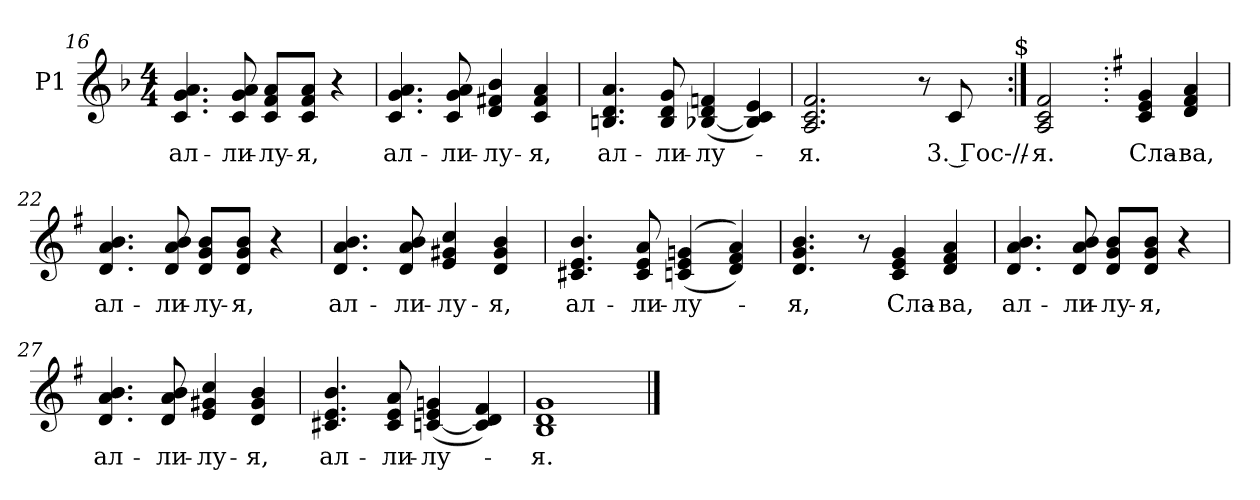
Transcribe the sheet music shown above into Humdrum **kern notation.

**kern	**text
*part1	*part1
*staff1	*staff1
*I"P1	*
!!LO:LB:g=z
*clefG2	*
*k[b-]	*
*F:	*
*M4/4	*
=16	=16
!	!LO:LY:b:color=#000000
4.ci/ 4.gi 4.ai	ал-
!	!LO:LY:b:color=#000000
8ci/ 8gi 8ai	-ли-
!	!LO:LY:b:color=#000000
8ci/ 8fi/ 8ai/L	-лу-
!	!LO:LY:b:color=#000000
8ci/ 8fi/ 8ai/J	-я,
4r	.
=17	=17
!	!LO:LY:b:color=#000000
4.ci/ 4.gi 4.ai	ал-
!	!LO:LY:b:color=#000000
8ci/ 8gi 8ai	-ли-
!	!LO:LY:b:color=#000000
4di/ 4f#Xi 4b-i	-лу-
!	!LO:LY:b:color=#000000
4ci/ 4f#i 4ai	-я,
=18	=18
!	!LO:LY:b:color=#000000
4.Bni/ 4.di 4.ai	ал-
!	!LO:LY:b:color=#000000
8Bi/ 8di 8gi	-ли-
!	!LO:LY:b:color=#000000
([<4B-Xi/ 4di 4fni	-лу-
4B-i/] 4ci 4ei)	.
=19	=19
!	!LO:LY:b:color=#000000
*^	*
2.Ai/ 2.ci 2.fi	2ryy	-я.
.	4ryy	.
8r	8ryy	.
!	!	!LO:LY:b:color=#000000
8ci/	16ryy	3. Гос-//-
.	32ryy	.
.	64ryy	.
.	128...ryy	.
!	!LO:TX:a:t=$	!
.	1024ryy	.
*v	*v	*
=20:|!	=20:|!
*^	*
!	!	!LO:LY:b:color=#000000
*v	*v	*
2Ai/ 2ci 2fi	я.
!!LO:LB:g=z
=21.	=21.
*k[f#]	*
*G:	*
!	!LO:LY:b:color=#000000
4ci/ 4ei 4gi	Сла-
!	!LO:LY:b:color=#000000
4di/ 4f#i 4ai	-ва,
=22	=22
!	!LO:LY:b:color=#000000
4.di/ 4.ai 4.bi	ал-
!	!LO:LY:b:color=#000000
8di/ 8ai 8bi	-ли-
!	!LO:LY:b:color=#000000
8di/ 8gi/ 8bi/L	-лу-
!	!LO:LY:b:color=#000000
8di/ 8gi/ 8bi/J	-я,
4r	.
=23	=23
!	!LO:LY:b:color=#000000
4.di/ 4.ai 4.bi	ал-
!	!LO:LY:b:color=#000000
8di/ 8ai 8bi	-ли-
!	!LO:LY:b:color=#000000
4ei/ 4g#Xi 4cci	-лу-
!	!LO:LY:b:color=#000000
4di/ 4g#i 4bi	-я,
=24	=24
!	!LO:LY:b:color=#000000
4.c#Xi/ 4.ei 4.bi	ал-
!	!LO:LY:b:color=#000000
8c#i/ 8ei 8ai	-ли-
!	!LO:LY:b:color=#000000
((4cni/ 4ei 4gni	-лу-
4di/ 4f#i 4ai))	.
!!LO:LB:g=z
=25	=25
!	!LO:LY:b:color=#000000
4.di/ 4.gi 4.bi	-я,
8r	.
!	!LO:LY:b:color=#000000
4ci/ 4ei 4gi	Сла-
!	!LO:LY:b:color=#000000
4di/ 4f#i 4ai	-ва,
=26	=26
!	!LO:LY:b:color=#000000
4.di/ 4.ai 4.bi	ал-
!	!LO:LY:b:color=#000000
8di/ 8ai 8bi	-ли-
!	!LO:LY:b:color=#000000
8di/ 8gi/ 8bi/L	-лу-
!	!LO:LY:b:color=#000000
8di/ 8gi/ 8bi/J	-я,
4r	.
=27	=27
!	!LO:LY:b:color=#000000
4.di/ 4.ai 4.bi	ал-
!	!LO:LY:b:color=#000000
8di/ 8ai 8bi	-ли-
!	!LO:LY:b:color=#000000
4ei/ 4g#Xi 4cci	-лу-
!	!LO:LY:b:color=#000000
4di/ 4g#i 4bi	-я,
=28	=28
!	!LO:LY:b:color=#000000
4.c#Xi/ 4.ei 4.bi	ал-
!	!LO:LY:b:color=#000000
8c#i/ 8ei 8ai	-ли-
!	!LO:LY:b:color=#000000
([<4cni/ 4ei 4gni	-лу-
4ci/] 4di 4f#i)	.
=29	=29
!	!LO:LY:b:color=#000000
1Bi 1di 1gi	-я.
==	==
*-	*-
